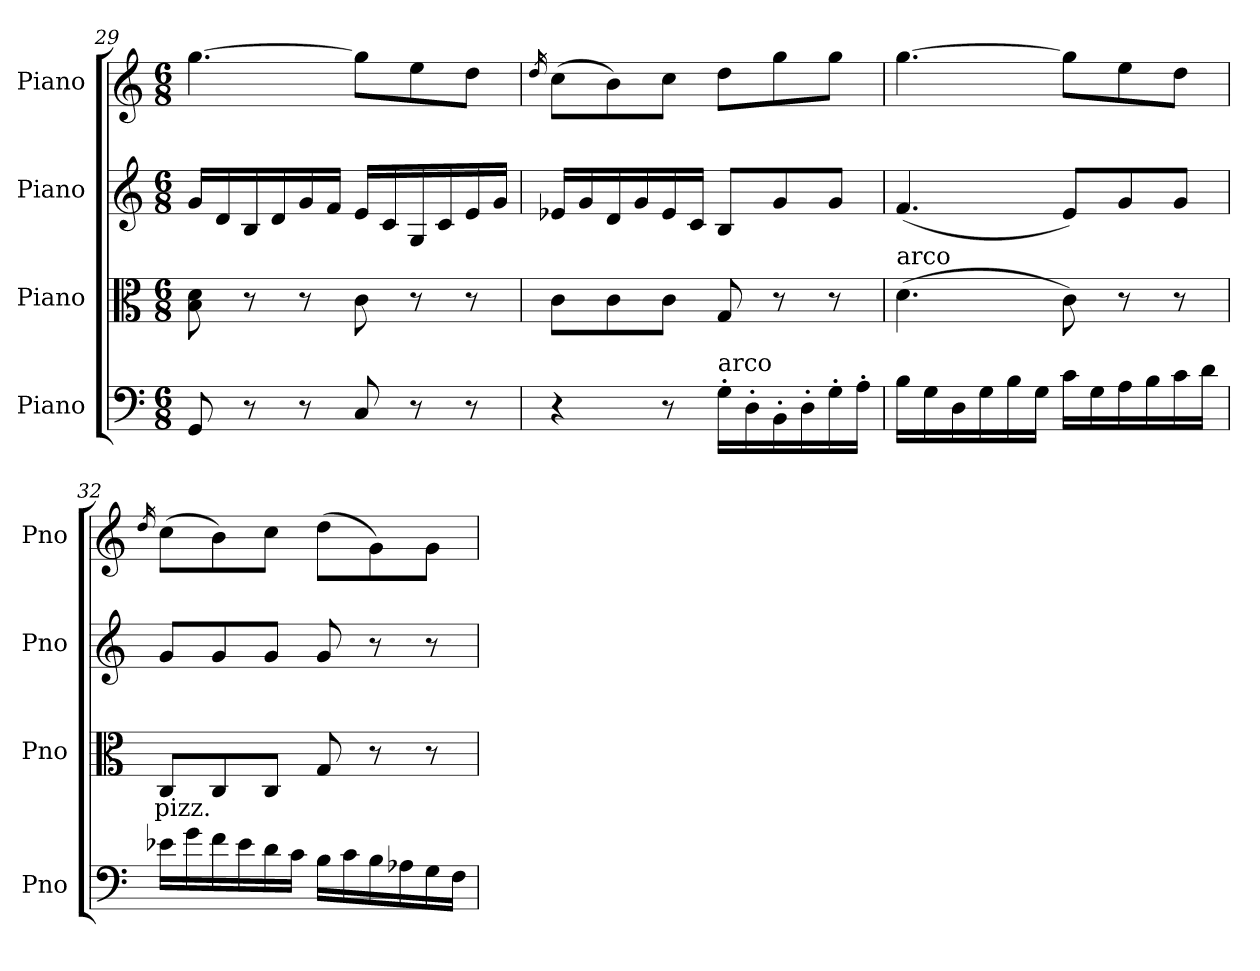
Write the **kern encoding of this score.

**kern	**kern	**text	**kern	**kern
*part4	*part3	*part3	*part2	*part1
*staff4	*staff3	*staff3	*staff2	*staff1
*I"Piano	*I"Piano	*	*I"Piano	*I"Piano
*I'Pno	*I'Pno	*	*I'Pno	*I'Pno
!!LO:LB:g=z
*clefF4	*clefC3	*	*clefG2	*clefG2
*k[]	*k[]	*	*k[]	*k[]
*M6/8	*M6/8	*	*M6/8	*M6/8
=29	=29	=29	=29	=29
8GG/	8B\ 8d\	.	16g/LL	[4.gg\
.	.	.	16d/	.
8r	8r	.	16B/	.
.	.	.	16d/	.
8r	8r	.	16g/	.
.	.	.	16f/JJ	.
8C/	8c\	.	16e/LL	8gg\L]
.	.	.	16c/	.
8r	8r	.	16G/	8ee\
.	.	.	16c/	.
8r	8r	.	16e/	8dd\J
.	.	.	16g/JJ	.
=30	=30	=30	=30	=30
.	.	.	.	16qdd/
4r	8c\L	.	16e-X/LL	(8cc\L
.	.	.	16g/	.
.	8c\	.	16d/	8b\)
.	.	.	16g/	.
8r	8c\J	.	16e-/	8cc\J
.	.	.	16c/JJ	.
!LO:TX:a:t=arco	!	!	!	!
16G'\LL	8G/	.	8B/L	8dd\L
16D'\	.	.	.	.
16BB'\	8r	.	8g/	8gg\
16D'\	.	.	.	.
16G'\	8r	.	8g/J	8gg\J
16A'\JJ	.	.	.	.
=31	=31	=31	=31	=31
!	!LO:TX:a:t=arco	!	!	!
16B\LL	(4.d\	.	(4.f/	[4.gg\
16G\	.	.	.	.
16D\	.	.	.	.
16G\	.	.	.	.
16B\	.	.	.	.
16G\JJ	.	.	.	.
16c\LL	8c\)	.	8e/L)	8gg\L]
16G\	.	.	.	.
16A\	8r	.	8g/	8ee\
16B\	.	.	.	.
16c\	8r	.	8g/J	8dd\J
16d\JJ	.	.	.	.
=32	=32	=32	=32	=32
.	.	.	.	16qdd/
!	!	!LO:LY:b	!	!
16e-X\LL	8C/L	pizz.	8g/L	(8cc\L
16g\	.	.	.	.
16f\	8C/	.	8g/	8b\)
16e-\	.	.	.	.
16d\	8C/J	.	8g/J	8cc\J
16c\JJ	.	.	.	.
16B\LL	8G/	.	8g/	(8dd\L
16c\	.	.	.	.
16B\	8r	.	8r	8g\)
16A-X\	.	.	.	.
16G\	8r	.	8r	8g\J
16F\JJ	.	.	.	.
=	=	=	=	=
*-	*-	*-	*-	*-
